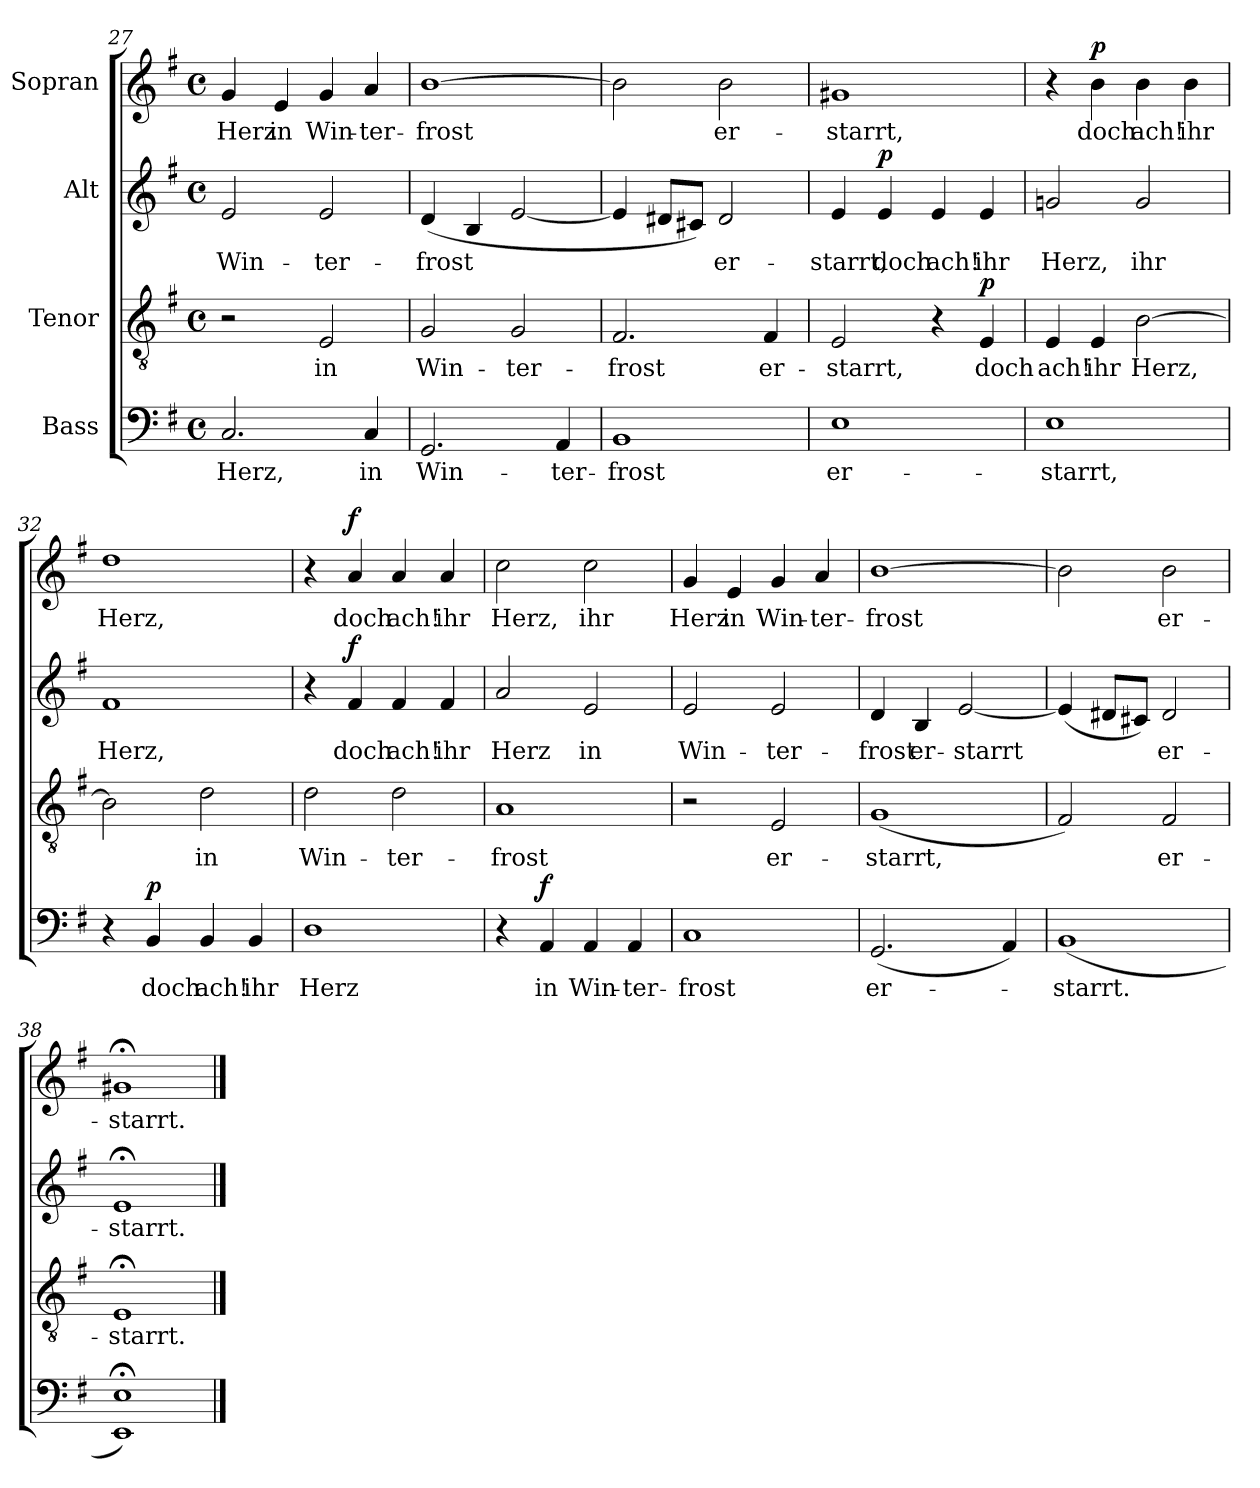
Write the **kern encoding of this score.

**kern	**text	**dynam	**kern	**text	**dynam	**kern	**text	**dynam	**kern	**text	**dynam
*part4	*part4	*part4	*part3	*part3	*part3	*part2	*part2	*part2	*part1	*part1	*part1
*staff4	*staff4	*staff4	*staff3	*staff3	*staff3	*staff2	*staff2	*staff2	*staff1	*staff1	*staff1
*I"Bass	*	*	*I"Tenor	*	*	*I"Alt	*	*	*I"Sopran	*	*
*clefF4	*	*	*clefGv2	*	*	*clefG2	*	*	*clefG2	*	*
*k[f#]	*	*	*k[f#]	*	*	*k[f#]	*	*	*k[f#]	*	*
*M4/4	*	*	*M4/4	*	*	*M4/4	*	*	*M4/4	*	*
*met(c)	*	*	*met(c)	*	*	*met(c)	*	*	*met(c)	*	*
=27	=27	=27	=27	=27	=27	=27	=27	=27	=27	=27	=27
2.C/	Herz,	.	2r	.	.	2e/	Win-	.	4g/	Herz	.
.	.	.	.	.	.	.	.	.	4e/	in	.
.	.	.	2E/	in	.	2e/	-ter-	.	4g/	Win-	.
4C/	in	.	.	.	.	.	.	.	4a/	-ter-	.
=28	=28	=28	=28	=28	=28	=28	=28	=28	=28	=28	=28
2.GG/	Win-	.	2G/	Win-	.	(4d/	-frost	.	[1b	-frost	.
.	.	.	.	.	.	4B/	.	.	.	.	.
.	.	.	2G/	-ter-	.	[2e/	.	.	.	.	.
4AA/	-ter-	.	.	.	.	.	.	.	.	.	.
=29	=29	=29	=29	=29	=29	=29	=29	=29	=29	=29	=29
1BB	-frost	.	2.F#/	-frost	.	4e/]	.	.	2b\]	.	.
.	.	.	.	.	.	8d#X/L	.	.	.	.	.
.	.	.	.	.	.	8c#X/J)	.	.	.	.	.
.	.	.	.	.	.	2d#/	er-	.	2b\	er-	.
.	.	.	4F#/	er-	.	.	.	.	.	.	.
=30	=30	=30	=30	=30	=30	=30	=30	=30	=30	=30	=30
1E	er-	.	2E/	-starrt,	.	4e/	-starrt,	.	1g#X	-starrt,	.
!	!	!	!	!	!	!	!	!LO:DY:a	!	!	!
.	.	.	.	.	.	4e/	doch	p	.	.	.
.	.	.	4r	.	.	4e/	ach!	.	.	.	.
!	!	!	!	!	!LO:DY:a	!	!	!	!	!	!
.	.	.	4E/	doch	p	4e/	ihr	.	.	.	.
=31	=31	=31	=31	=31	=31	=31	=31	=31	=31	=31	=31
1E	-starrt,	.	4E/	ach!	.	2gn/	Herz,	.	4r	.	.
!	!	!	!	!	!	!	!	!	!	!	!LO:DY:a
.	.	.	4E/	ihr	.	.	.	.	4b\	doch	p
.	.	.	[2B\	Herz,	.	2g/	ihr	.	4b\	ach!	.
.	.	.	.	.	.	.	.	.	4b\	ihr	.
!!LO:LB:g=z
=32	=32	=32	=32	=32	=32	=32	=32	=32	=32	=32	=32
4r	.	.	2B\]	.	.	1f#	Herz,	.	1dd	Herz,	.
!	!	!LO:DY:a	!	!	!	!	!	!	!	!	!
4BB/	doch	p	.	.	.	.	.	.	.	.	.
4BB/	ach!	.	2d\	in	.	.	.	.	.	.	.
4BB/	ihr	.	.	.	.	.	.	.	.	.	.
=33	=33	=33	=33	=33	=33	=33	=33	=33	=33	=33	=33
1D	Herz	.	2d\	Win-	.	4r	.	.	4r	.	.
!	!	!	!	!	!	!	!	!LO:DY:a	!	!	!LO:DY:a
.	.	.	.	.	.	4f#/	doch	f	4a/	doch	f
.	.	.	2d\	-ter-	.	4f#/	ach!	.	4a/	ach!	.
.	.	.	.	.	.	4f#/	ihr	.	4a/	ihr	.
=34	=34	=34	=34	=34	=34	=34	=34	=34	=34	=34	=34
4r	.	.	1A	-frost	.	2a/	Herz	.	2cc\	Herz,	.
!	!	!LO:DY:a	!	!	!	!	!	!	!	!	!
4AA/	in	f	.	.	.	.	.	.	.	.	.
4AA/	Win-	.	.	.	.	2e/	in	.	2cc\	ihr	.
4AA/	-ter-	.	.	.	.	.	.	.	.	.	.
=35	=35	=35	=35	=35	=35	=35	=35	=35	=35	=35	=35
1C	-frost	.	2r	.	.	2e/	Win-	.	4g/	Herz	.
.	.	.	.	.	.	.	.	.	4e/	in	.
.	.	.	2E/	er-	.	2e/	-ter-	.	4g/	Win-	.
.	.	.	.	.	.	.	.	.	4a/	-ter-	.
=36	=36	=36	=36	=36	=36	=36	=36	=36	=36	=36	=36
(2.GG/	er-	.	(1G	-starrt,	.	4d/	-frost	.	[1b	-frost	.
.	.	.	.	.	.	4B/	er-	.	.	.	.
.	.	.	.	.	.	[2e/	-starrt	.	.	.	.
4AA/)	.	.	.	.	.	.	.	.	.	.	.
=37	=37	=37	=37	=37	=37	=37	=37	=37	=37	=37	=37
(>1BB	-starrt.	.	2F#/)	.	.	(4e/]	.	.	2b\]	.	.
.	.	.	.	.	.	8d#X/L	.	.	.	.	.
.	.	.	.	.	.	8c#X/J)	.	.	.	.	.
.	.	.	2F#/	er-	.	2d#/	er-	.	2b\	er-	.
=38	=38	=38	=38	=38	=38	=38	=38	=38	=38	=38	=38
1EE;< 1E;<)	.	.	1E;<	-starrt.	.	1e;<	starrt.	.	1g#X;<	starrt.	.
==	==	==	==	==	==	==	==	==	==	==	==
*-	*-	*-	*-	*-	*-	*-	*-	*-	*-	*-	*-
